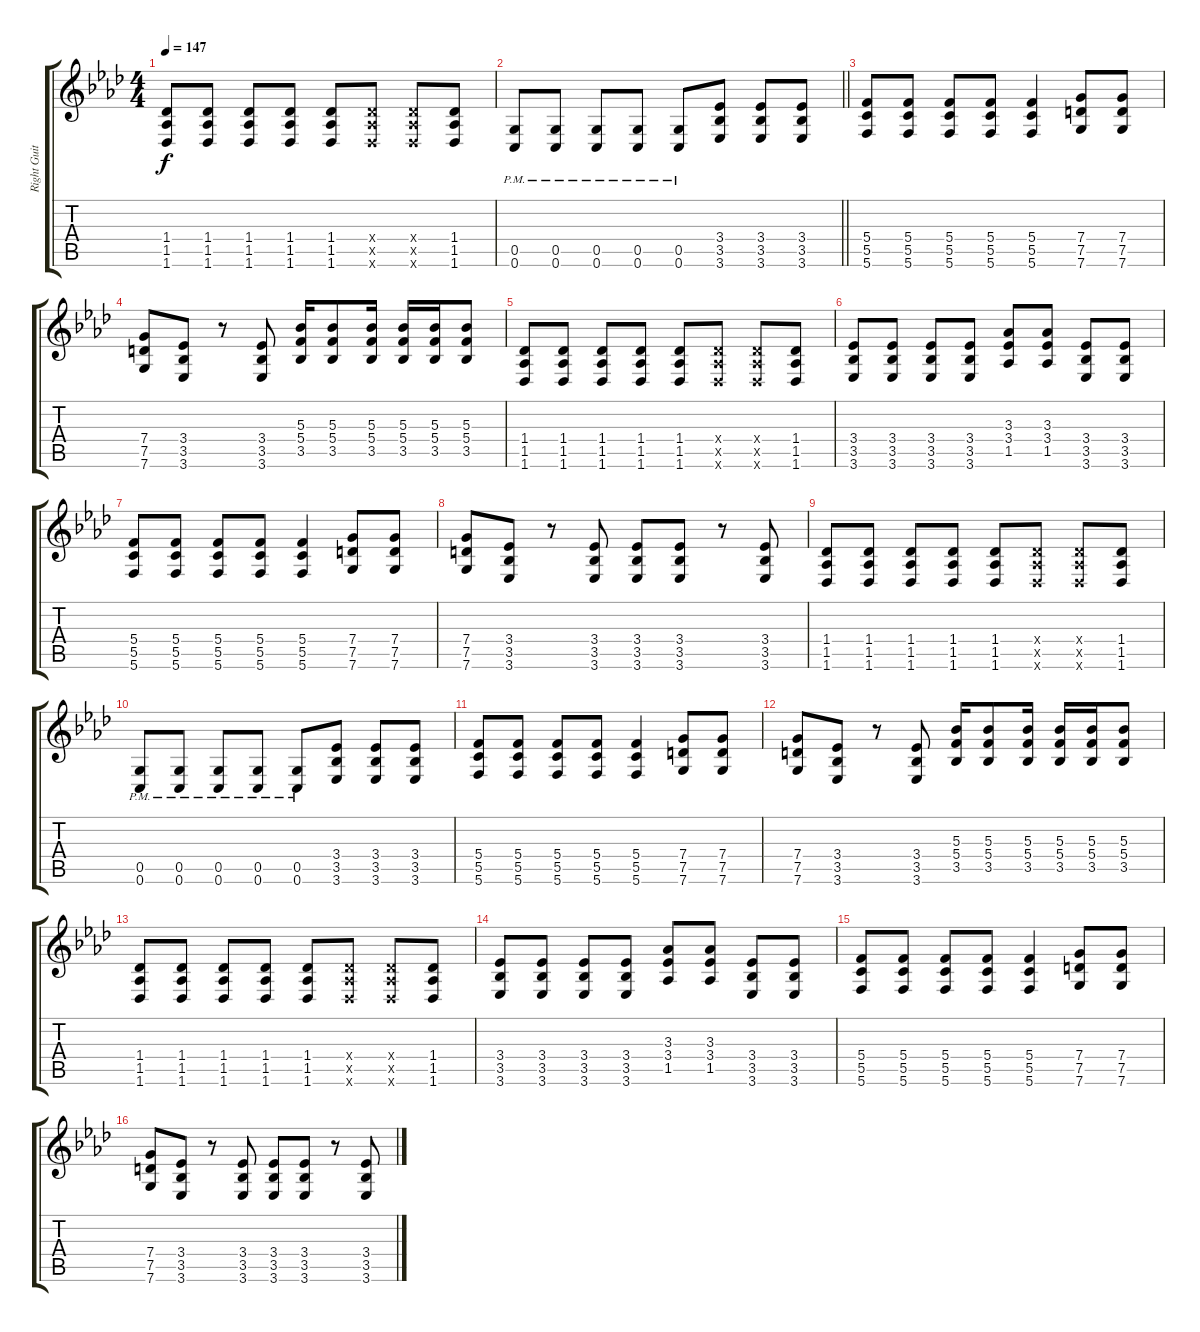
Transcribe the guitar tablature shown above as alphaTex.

\track ("Right Guitar" "Right Guit") {instrument distortionguitar}
\staff {score tabs}
\tuning (D4 A3 F3 C3 G2 C2) {hide}
\ts (4 4)
\tempo 147
\clef g2
\ks ab
(1.4 1.5 1.6).8{dy f} (1.4 1.5 1.6).8 (1.4 1.5 1.6).8 (1.4 1.5 1.6).8 (1.4 1.5 1.6).8 (1.4{x} 1.5{x} 1.6{x}).8 (1.4{x} 1.5{x} 1.6{x}).8 (1.4 1.5 1.6).8 |
\barLineRight lightlight
(0.5{pm} 0.6{pm}).8 (0.5{pm} 0.6{pm}).8 (0.5{pm} 0.6{pm}).8 (0.5{pm} 0.6{pm}).8 (0.5{pm} 0.6{pm}).8 (3.4 3.5 3.6).8 (3.4 3.5 3.6).8 (3.4 3.5 3.6).8 |
(5.4 5.5 5.6).8 (5.4 5.5 5.6).8 (5.4 5.5 5.6).8 (5.4 5.5 5.6).8 (5.4 5.5 5.6).4 (7.4 7.5 7.6).8 (7.4 7.5 7.6).8 |
(7.4 7.5 7.6).8 (3.4 3.5 3.6).8 r.8 (3.4 3.5 3.6).8 (5.3 5.4 3.5).16 (5.3 5.4 3.5).8 (5.3 5.4 3.5).16 (5.3 5.4 3.5).16 (5.3 5.4 3.5).16 (5.3 5.4 3.5).8 |
(1.4 1.5 1.6).8 (1.4 1.5 1.6).8 (1.4 1.5 1.6).8 (1.4 1.5 1.6).8 (1.4 1.5 1.6).8 (1.4{x} 1.5{x} 1.6{x}).8 (1.4{x} 1.5{x} 1.6{x}).8 (1.4 1.5 1.6).8 |
(3.4 3.5 3.6).8 (3.4 3.5 3.6).8 (3.4 3.5 3.6).8 (3.4 3.5 3.6).8 (3.3 3.4 1.5).8 (3.3 3.4 1.5).8 (3.4 3.5 3.6).8 (3.4 3.5 3.6).8 |
(5.4 5.5 5.6).8 (5.4 5.5 5.6).8 (5.4 5.5 5.6).8 (5.4 5.5 5.6).8 (5.4 5.5 5.6).4 (7.4 7.5 7.6).8 (7.4 7.5 7.6).8 |
(7.4 7.5 7.6).8 (3.4 3.5 3.6).8 r.8 (3.4 3.5 3.6).8 (3.4 3.5 3.6).8 (3.4 3.5 3.6).8 r.8 (3.4 3.5 3.6).8 |
(1.4 1.5 1.6).8 (1.4 1.5 1.6).8 (1.4 1.5 1.6).8 (1.4 1.5 1.6).8 (1.4 1.5 1.6).8 (1.4{x} 1.5{x} 1.6{x}).8 (1.4{x} 1.5{x} 1.6{x}).8 (1.4 1.5 1.6).8 |
(0.5{pm} 0.6{pm}).8 (0.5{pm} 0.6{pm}).8 (0.5{pm} 0.6{pm}).8 (0.5{pm} 0.6{pm}).8 (0.5{pm} 0.6{pm}).8 (3.4 3.5 3.6).8 (3.4 3.5 3.6).8 (3.4 3.5 3.6).8 |
(5.4 5.5 5.6).8 (5.4 5.5 5.6).8 (5.4 5.5 5.6).8 (5.4 5.5 5.6).8 (5.4 5.5 5.6).4 (7.4 7.5 7.6).8 (7.4 7.5 7.6).8 |
(7.4 7.5 7.6).8 (3.4 3.5 3.6).8 r.8 (3.4 3.5 3.6).8 (5.3 5.4 3.5).16 (5.3 5.4 3.5).8 (5.3 5.4 3.5).16 (5.3 5.4 3.5).16 (5.3 5.4 3.5).16 (5.3 5.4 3.5).8 |
(1.4 1.5 1.6).8 (1.4 1.5 1.6).8 (1.4 1.5 1.6).8 (1.4 1.5 1.6).8 (1.4 1.5 1.6).8 (1.4{x} 1.5{x} 1.6{x}).8 (1.4{x} 1.5{x} 1.6{x}).8 (1.4 1.5 1.6).8 |
(3.4 3.5 3.6).8 (3.4 3.5 3.6).8 (3.4 3.5 3.6).8 (3.4 3.5 3.6).8 (3.3 3.4 1.5).8 (3.3 3.4 1.5).8 (3.4 3.5 3.6).8 (3.4 3.5 3.6).8 |
(5.4 5.5 5.6).8 (5.4 5.5 5.6).8 (5.4 5.5 5.6).8 (5.4 5.5 5.6).8 (5.4 5.5 5.6).4 (7.4 7.5 7.6).8 (7.4 7.5 7.6).8 |
(7.4 7.5 7.6).8 (3.4 3.5 3.6).8 r.8 (3.4 3.5 3.6).8 (3.4 3.5 3.6).8 (3.4 3.5 3.6).8 r.8 (3.4 3.5 3.6).8
